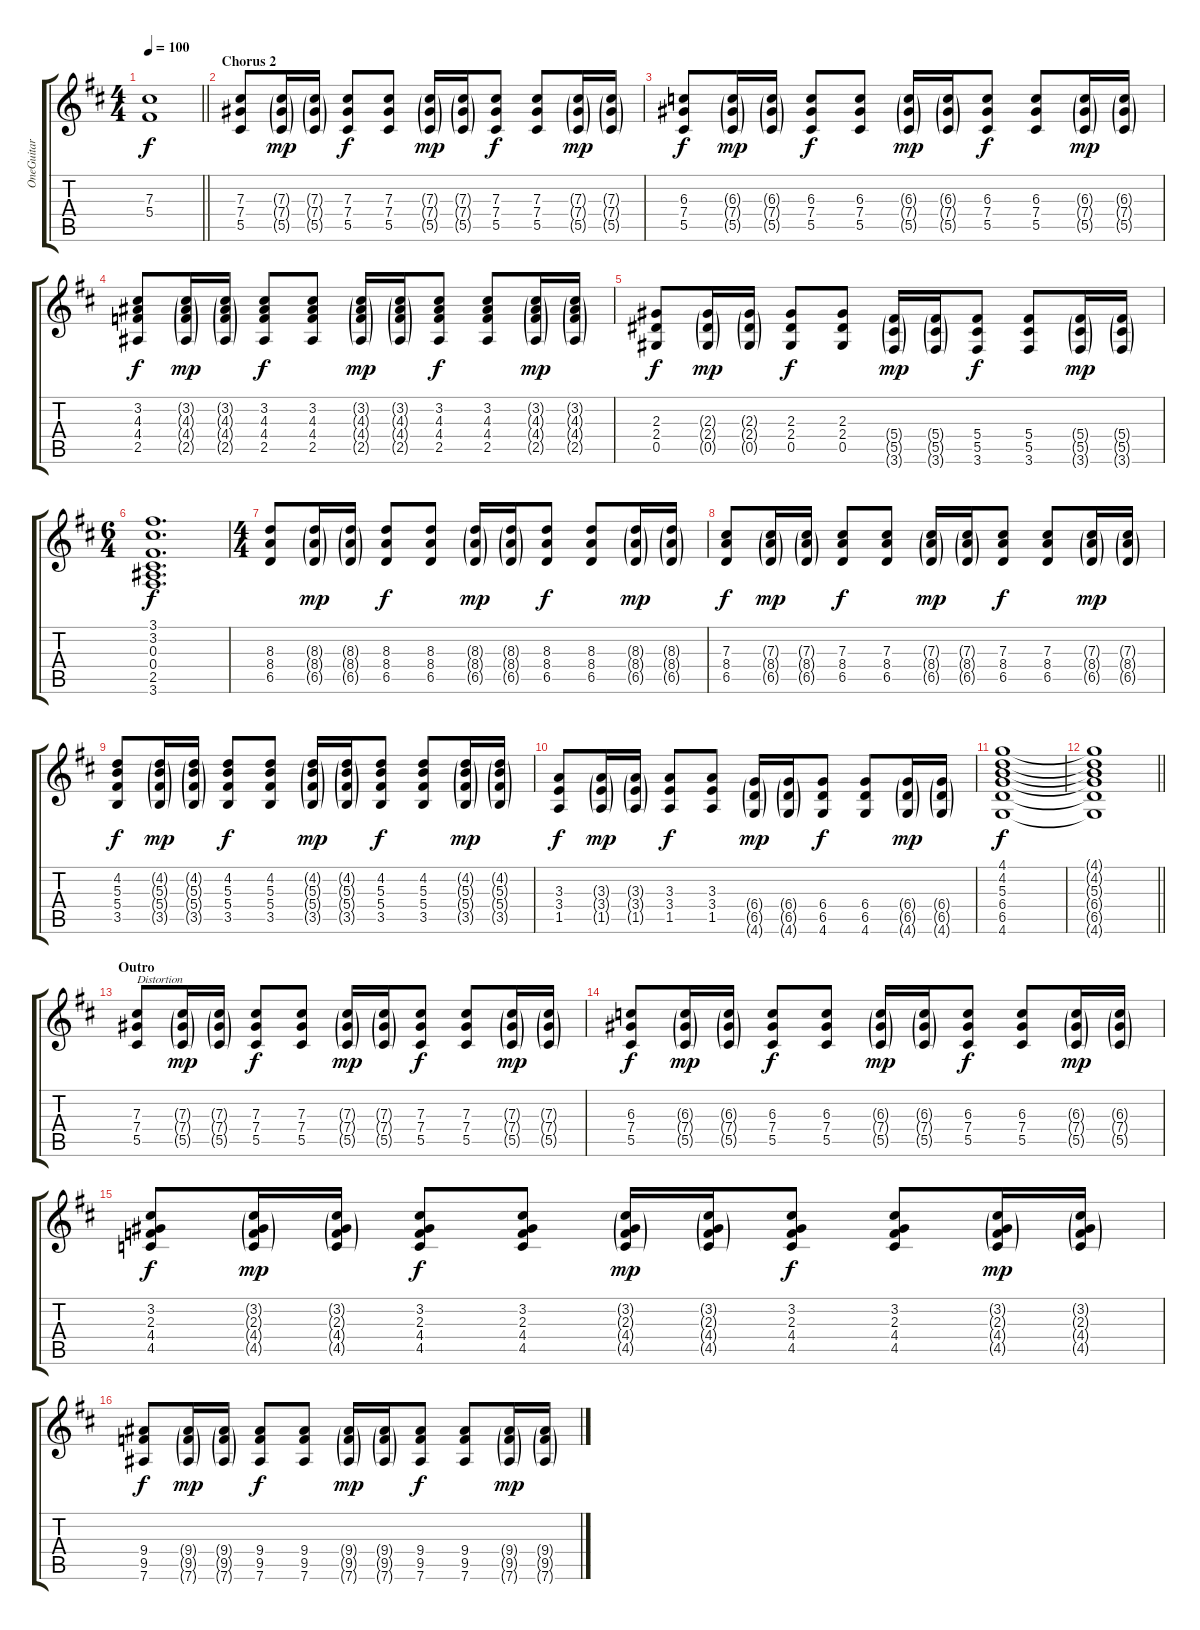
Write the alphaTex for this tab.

\track ("OneGuitar" "OneGuitar") {mute instrument acousticguitarsteel}
\staff {score tabs}
\tuning (Eb4 Bb3 Gb3 Db3 Ab2 Eb2) {hide}
\ts (4 4)
\tempo 100
\clef g2
\barLineRight lightlight
\ks d
(7.3{t} 5.4{t}).1{dy f} |
\section ("" "Chorus 2")
(7.3 7.4 5.5).8 (7.3{g} 7.4{g} 5.5{g}).16{dy mp} (7.3{g} 7.4{g} 5.5{g}).16 (7.3 7.4 5.5).8{dy f} (7.3 7.4 5.5).8 (7.3{g} 7.4{g} 5.5{g}).16{dy mp} (7.3{g} 7.4{g} 5.5{g}).16 (7.3 7.4 5.5).8{dy f} (7.3 7.4 5.5).8 (7.3{g} 7.4{g} 5.5{g}).16{dy mp} (7.3{g} 7.4{g} 5.5{g}).16 |
(6.3 7.4 5.5).8{dy f} (6.3{g} 7.4{g} 5.5{g}).16{dy mp} (6.3{g} 7.4{g} 5.5{g}).16 (6.3 7.4 5.5).8{dy f} (6.3 7.4 5.5).8 (6.3{g} 7.4{g} 5.5{g}).16{dy mp} (6.3{g} 7.4{g} 5.5{g}).16 (6.3 7.4 5.5).8{dy f} (6.3 7.4 5.5).8 (6.3{g} 7.4{g} 5.5{g}).16{dy mp} (6.3{g} 7.4{g} 5.5{g}).16 |
(3.2 4.3 4.4 2.5).8{dy f} (3.2{g} 4.3{g} 4.4{g} 2.5{g}).16{dy mp} (3.2{g} 4.3{g} 4.4{g} 2.5{g}).16 (3.2 4.3 4.4 2.5).8{dy f} (3.2 4.3 4.4 2.5).8 (3.2{g} 4.3{g} 4.4{g} 2.5{g}).16{dy mp} (3.2{g} 4.3{g} 4.4{g} 2.5{g}).16 (3.2 4.3 4.4 2.5).8{dy f} (3.2 4.3 4.4 2.5).8 (3.2{g} 4.3{g} 4.4{g} 2.5{g}).16{dy mp} (3.2{g} 4.3{g} 4.4{g} 2.5{g}).16 |
(2.3 2.4 0.5).8{dy f} (2.3{g} 2.4{g} 0.5{g}).16{dy mp} (2.3{g} 2.4{g} 0.5{g}).16 (2.3 2.4 0.5).8{dy f} (2.3 2.4 0.5).8 (5.4{g} 5.5{g} 3.6{g}).16{dy mp} (5.4{g} 5.5{g} 3.6{g}).16 (5.4 5.5 3.6).8{dy f} (5.4 5.5 3.6).8 (5.4{g} 5.5{g} 3.6{g}).16{dy mp} (5.4{g} 5.5{g} 3.6{g}).16 |
\ts (6 4)
(3.1 3.2 0.3 0.4 2.5 3.6).1{d dy f} |
\ts (4 4)
(8.3 8.4 6.5).8 (8.3{g} 8.4{g} 6.5{g}).16{dy mp} (8.3{g} 8.4{g} 6.5{g}).16 (8.3 8.4 6.5).8{dy f} (8.3 8.4 6.5).8 (8.3{g} 8.4{g} 6.5{g}).16{dy mp} (8.3{g} 8.4{g} 6.5{g}).16 (8.3 8.4 6.5).8{dy f} (8.3 8.4 6.5).8 (8.3{g} 8.4{g} 6.5{g}).16{dy mp} (8.3{g} 8.4{g} 6.5{g}).16 |
(7.3 8.4 6.5).8{dy f} (7.3{g} 8.4{g} 6.5{g}).16{dy mp} (7.3{g} 8.4{g} 6.5{g}).16 (7.3 8.4 6.5).8{dy f} (7.3 8.4 6.5).8 (7.3{g} 8.4{g} 6.5{g}).16{dy mp} (7.3{g} 8.4{g} 6.5{g}).16 (7.3 8.4 6.5).8{dy f} (7.3 8.4 6.5).8 (7.3{g} 8.4{g} 6.5{g}).16{dy mp} (7.3{g} 8.4{g} 6.5{g}).16 |
(4.2 5.3 5.4 3.5).8{dy f} (4.2{g} 5.3{g} 5.4{g} 3.5{g}).16{dy mp} (4.2{g} 5.3{g} 5.4{g} 3.5{g}).16 (4.2 5.3 5.4 3.5).8{dy f} (4.2 5.3 5.4 3.5).8 (4.2{g} 5.3{g} 5.4{g} 3.5{g}).16{dy mp} (4.2{g} 5.3{g} 5.4{g} 3.5{g}).16 (4.2 5.3 5.4 3.5).8{dy f} (4.2 5.3 5.4 3.5).8 (4.2{g} 5.3{g} 5.4{g} 3.5{g}).16{dy mp} (4.2{g} 5.3{g} 5.4{g} 3.5{g}).16 |
(3.3 3.4 1.5).8{dy f} (3.3{g} 3.4{g} 1.5{g}).16{dy mp} (3.3{g} 3.4{g} 1.5{g}).16 (3.3 3.4 1.5).8{dy f} (3.3 3.4 1.5).8 (6.4{g} 6.5{g} 4.6{g}).16{dy mp} (6.4{g} 6.5{g} 4.6{g}).16 (6.4 6.5 4.6).8{dy f} (6.4 6.5 4.6).8 (6.4{g} 6.5{g} 4.6{g}).16{dy mp} (6.4{g} 6.5{g} 4.6{g}).16 |
(4.1 4.2 5.3 6.4 6.5 4.6).1{dy f} |
\barLineRight lightlight
(4.1{t} 4.2{t} 5.3{t} 6.4{t} 6.5{t} 4.6{t}).1 |
\section ("" "Outro")
(7.3 7.4 5.5).8{txt "Distortion"} (7.3{g} 7.4{g} 5.5{g}).16{dy mp} (7.3{g} 7.4{g} 5.5{g}).16 (7.3 7.4 5.5).8{dy f} (7.3 7.4 5.5).8 (7.3{g} 7.4{g} 5.5{g}).16{dy mp} (7.3{g} 7.4{g} 5.5{g}).16 (7.3 7.4 5.5).8{dy f} (7.3 7.4 5.5).8 (7.3{g} 7.4{g} 5.5{g}).16{dy mp} (7.3{g} 7.4{g} 5.5{g}).16 |
(6.3 7.4 5.5).8{dy f} (6.3{g} 7.4{g} 5.5{g}).16{dy mp} (6.3{g} 7.4{g} 5.5{g}).16 (6.3 7.4 5.5).8{dy f} (6.3 7.4 5.5).8 (6.3{g} 7.4{g} 5.5{g}).16{dy mp} (6.3{g} 7.4{g} 5.5{g}).16 (6.3 7.4 5.5).8{dy f} (6.3 7.4 5.5).8 (6.3{g} 7.4{g} 5.5{g}).16{dy mp} (6.3{g} 7.4{g} 5.5{g}).16 |
(3.2 2.3 4.4 4.5).8{dy f} (3.2{g} 2.3{g} 4.4{g} 4.5{g}).16{dy mp} (3.2{g} 2.3{g} 4.4{g} 4.5{g}).16 (3.2 2.3 4.4 4.5).8{dy f} (3.2 2.3 4.4 4.5).8 (3.2{g} 2.3{g} 4.4{g} 4.5{g}).16{dy mp} (3.2{g} 2.3{g} 4.4{g} 4.5{g}).16 (3.2 2.3 4.4 4.5).8{dy f} (3.2 2.3 4.4 4.5).8 (3.2{g} 2.3{g} 4.4{g} 4.5{g}).16{dy mp} (3.2{g} 2.3{g} 4.4{g} 4.5{g}).16 |
(9.4 9.5 7.6).8{dy f} (9.4{g} 9.5{g} 7.6{g}).16{dy mp} (9.4{g} 9.5{g} 7.6{g}).16 (9.4 9.5 7.6).8{dy f} (9.4 9.5 7.6).8 (9.4{g} 9.5{g} 7.6{g}).16{dy mp} (9.4{g} 9.5{g} 7.6{g}).16 (9.4 9.5 7.6).8{dy f} (9.4 9.5 7.6).8 (9.4{g} 9.5{g} 7.6{g}).16{dy mp} (9.4{g} 9.5{g} 7.6{g}).16
